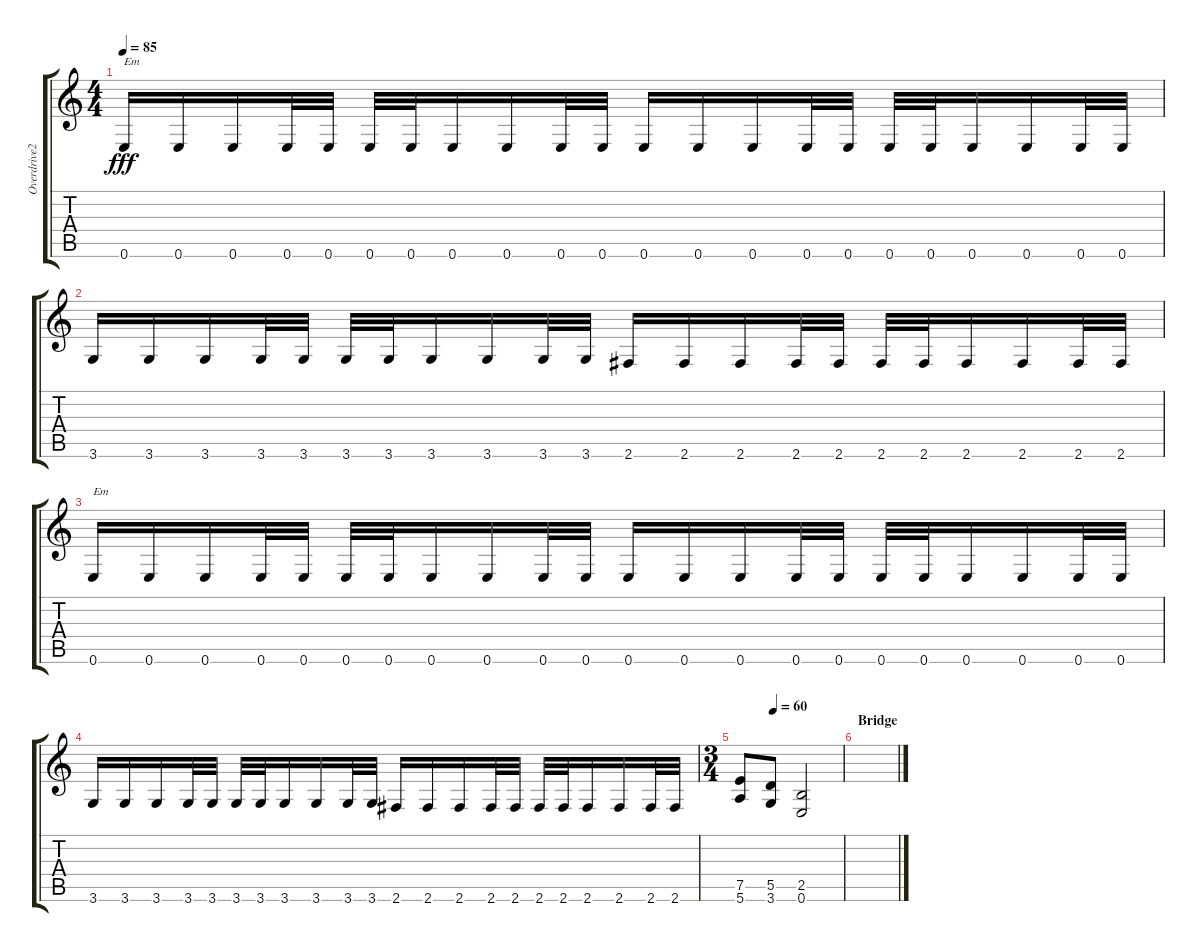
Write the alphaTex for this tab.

\track ("Overdrive2" "Overdrive2") {instrument overdrivenguitar}
\staff {score tabs}
\tuning (E4 B3 G3 D3 A2 E2) {hide}
\ts (4 4)
\tempo 85
\clef g2
\ks c
0.6.16{txt "Em" dy fff balance 8} 0.6.16 0.6.16 0.6.32 0.6.32 0.6.32 0.6.32 0.6.16 0.6.16 0.6.32 0.6.32 0.6.16 0.6.16 0.6.16 0.6.32 0.6.32 0.6.32 0.6.32 0.6.16 0.6.16 0.6.32 0.6.32 |
3.6.16 3.6.16 3.6.16 3.6.32 3.6.32 3.6.32 3.6.32 3.6.16 3.6.16 3.6.32 3.6.32 2.6.16 2.6.16 2.6.16 2.6.32 2.6.32 2.6.32 2.6.32 2.6.16 2.6.16 2.6.32 2.6.32 |
0.6.16{txt "Em" balance 8} 0.6.16 0.6.16 0.6.32 0.6.32 0.6.32 0.6.32 0.6.16 0.6.16 0.6.32 0.6.32 0.6.16 0.6.16 0.6.16 0.6.32 0.6.32 0.6.32 0.6.32 0.6.16 0.6.16 0.6.32 0.6.32 |
3.6.16 3.6.16 3.6.16 3.6.32 3.6.32 3.6.32 3.6.32 3.6.16 3.6.16 3.6.32 3.6.32 2.6.16 2.6.16 2.6.16 2.6.32 2.6.32 2.6.32 2.6.32 2.6.16 2.6.16 2.6.32 2.6.32 |
\ts (3 4)
\tempo (60 0.3333333333333333)
(7.5 5.6).8 (5.5 3.6).8 (2.5 0.6).2 |
\section ("" "Bridge")
